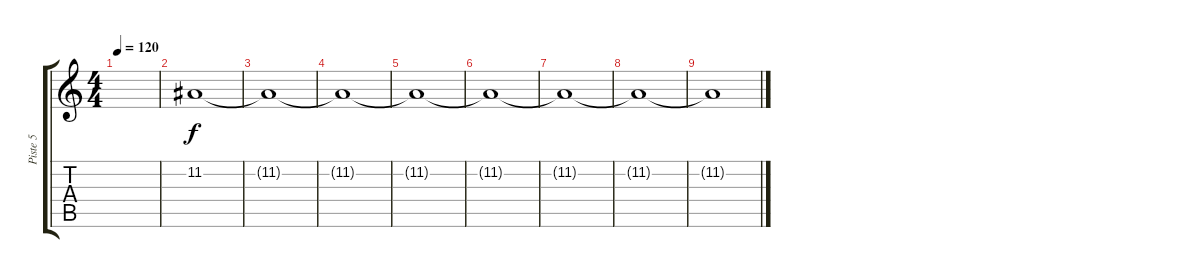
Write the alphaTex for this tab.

\track ("Piste 5" "Piste 5") {instrument sopranosax}
\staff {score tabs}
\tuning (E4 B3 G3 D3 A2 E2) {hide}
\ts (4 4)
\tempo 120
\clef g2
\ks c
|
11.2.1{volume 11} |
11.2{t}.1 |
11.2{t}.1 |
11.2{t}.1 |
11.2{t}.1 |
11.2{t}.1 |
11.2{t}.1 |
11.2{t}.1
